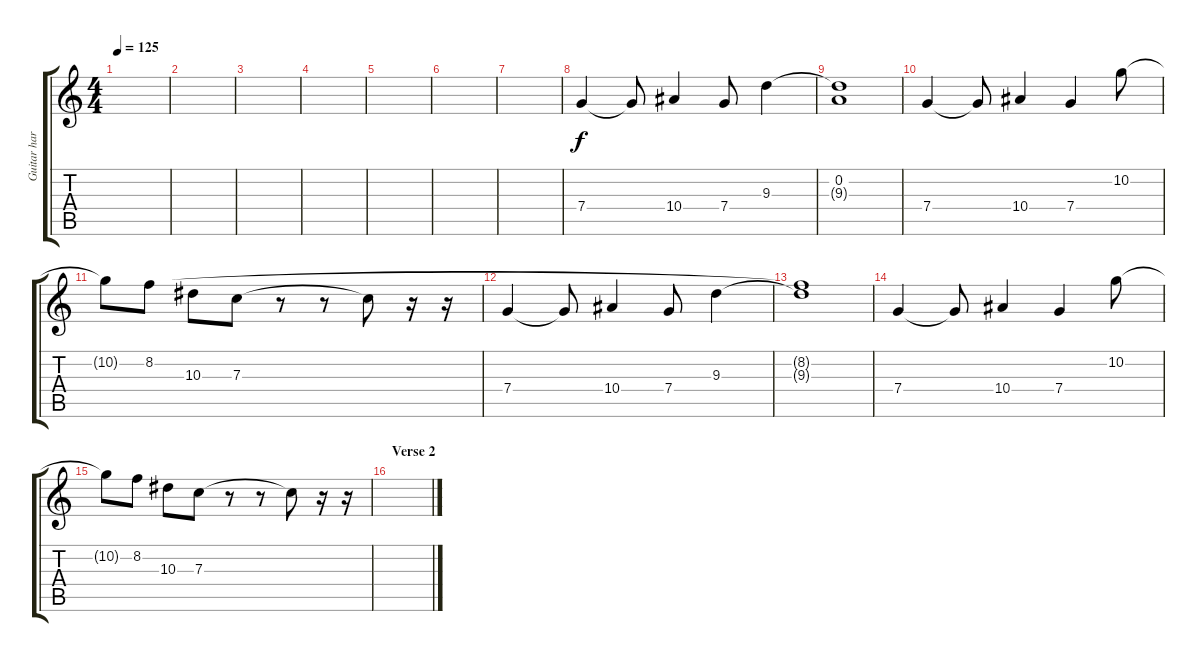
\track ("Guitar harmony 1" "Guitar har") {instrument overdrivenguitar}
\staff {score tabs}
\tuning (D4 A3 F3 C3 G2 D2) {hide}
\ts (4 4)
\tempo 125
\clef g2
\ks c
|
|
|
|
|
|
|
7.4.4 7.4{t}.8 10.4.4 7.4.8 9.3.4 |
(0.2 9.3{t}).1 |
7.4.4 7.4{t}.8 10.4.4 7.4.4 10.2.8 |
10.2{t}.8 8.2.8 10.3.8 7.3.8 r.8 r.8 7.3{t}.8 r.16 r.16 |
7.4.4 7.4{t}.8 10.4.4 7.4.8 9.3.4 |
(8.2{t} 9.3{t}).1 |
7.4.4 7.4{t}.8 10.4.4 7.4.4 10.2.8 |
10.2{t}.8 8.2.8 10.3.8 7.3.8 r.8 r.8 7.3{t}.8 r.16 r.16 |
\section ("" "Verse 2")
